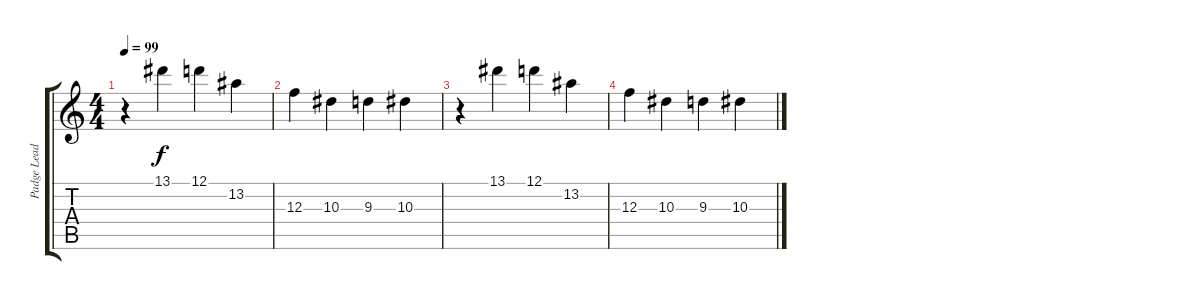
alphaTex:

\track ("Padge Lead" "Padge Lead") {instrument distortionguitar}
\staff {score tabs}
\tuning (D4 A3 F3 C3 G2 C2) {hide}
\ts (4 4)
\tempo 99
\clef g2
\ks c
r.4{dy f} 13.1.4 12.1.4 13.2.4 |
12.3.4 10.3.4 9.3.4 10.3.4 |
r.4 13.1.4 12.1.4 13.2.4 |
12.3.4 10.3.4 9.3.4 10.3.4
